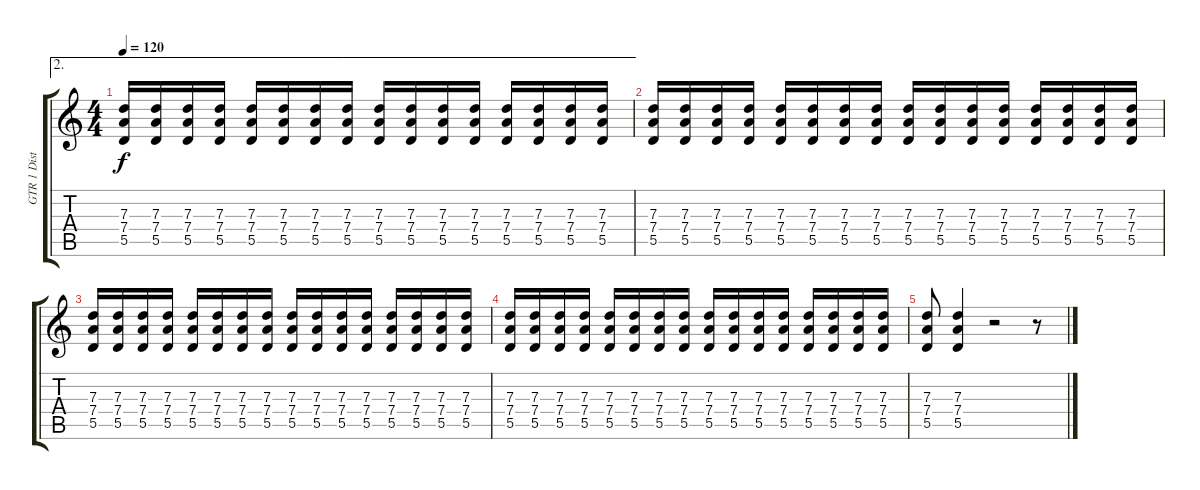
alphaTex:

\track ("GTR 1 Dist." "GTR 1 Dist") {instrument distortionguitar}
\staff {score tabs}
\tuning (E4 B3 G3 D3 A2 E2) {hide}
\ae 2
\ts (4 4)
\tempo 120
\clef g2
\ks c
(7.3 7.4 5.5).16{dy f} (7.3 7.4 5.5).16 (7.3 7.4 5.5).16 (7.3 7.4 5.5).16 (7.3 7.4 5.5).16 (7.3 7.4 5.5).16 (7.3 7.4 5.5).16 (7.3 7.4 5.5).16 (7.3 7.4 5.5).16 (7.3 7.4 5.5).16 (7.3 7.4 5.5).16 (7.3 7.4 5.5).16 (7.3 7.4 5.5).16 (7.3 7.4 5.5).16 (7.3 7.4 5.5).16 (7.3 7.4 5.5).16 |
(7.3 7.4 5.5).16 (7.3 7.4 5.5).16 (7.3 7.4 5.5).16 (7.3 7.4 5.5).16 (7.3 7.4 5.5).16 (7.3 7.4 5.5).16 (7.3 7.4 5.5).16 (7.3 7.4 5.5).16 (7.3 7.4 5.5).16 (7.3 7.4 5.5).16 (7.3 7.4 5.5).16 (7.3 7.4 5.5).16 (7.3 7.4 5.5).16 (7.3 7.4 5.5).16 (7.3 7.4 5.5).16 (7.3 7.4 5.5).16 |
(7.3 7.4 5.5).16 (7.3 7.4 5.5).16 (7.3 7.4 5.5).16 (7.3 7.4 5.5).16 (7.3 7.4 5.5).16 (7.3 7.4 5.5).16 (7.3 7.4 5.5).16 (7.3 7.4 5.5).16 (7.3 7.4 5.5).16 (7.3 7.4 5.5).16 (7.3 7.4 5.5).16 (7.3 7.4 5.5).16 (7.3 7.4 5.5).16 (7.3 7.4 5.5).16 (7.3 7.4 5.5).16 (7.3 7.4 5.5).16 |
(7.3 7.4 5.5).16 (7.3 7.4 5.5).16 (7.3 7.4 5.5).16 (7.3 7.4 5.5).16 (7.3 7.4 5.5).16 (7.3 7.4 5.5).16 (7.3 7.4 5.5).16 (7.3 7.4 5.5).16 (7.3 7.4 5.5).16 (7.3 7.4 5.5).16 (7.3 7.4 5.5).16 (7.3 7.4 5.5).16 (7.3 7.4 5.5).16 (7.3 7.4 5.5).16 (7.3 7.4 5.5).16 (7.3 7.4 5.5).16 |
(7.3 7.4 5.5).8 (7.3 7.4 5.5).4 r.2 r.8
